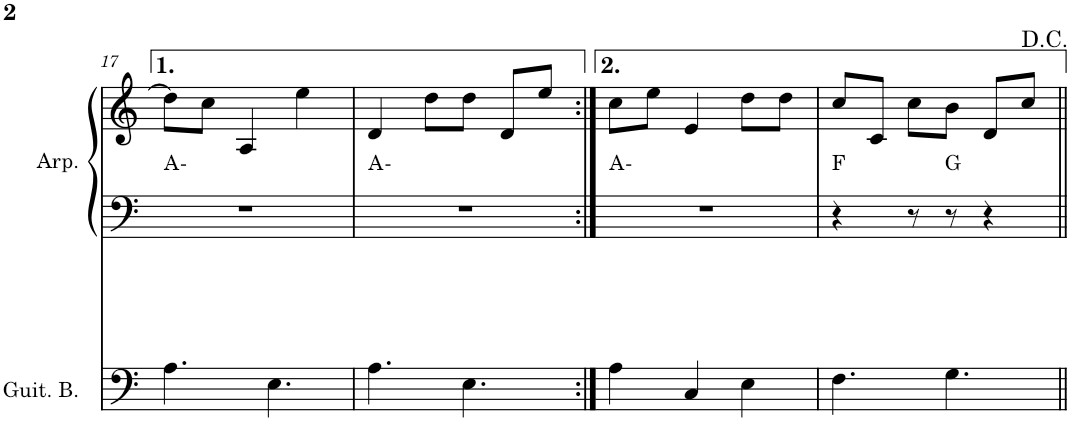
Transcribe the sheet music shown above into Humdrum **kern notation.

**kern	**kern	**kern	**harte
*part2	*part1	*part1	*part1
*staff3	*staff2	*staff1	*
*I"Bajo eléctrico	*I"Arpa	*	*
*	*I'Arp.	*	*
!!LO:PB:g=z
*clefF4	*clefF4	*clefG2	*
*Trd7c12	*	*	*
*k[]	*k[]	*k[]	*
*M3/4	*M3/4	*M3/4	*
=17	=17	=17	=17
4.A\	2.r	8dd\L]	A:min
.	.	8cc\J	.
.	.	4A/	.
4.E\	.	.	.
.	.	4ee\	.
=18	=18	=18	=18
4.A\	2.r	4d/	A:min
.	.	8dd\L	.
4.E\	.	8dd\J	.
.	.	8d/L	.
.	.	8ee/J	.
=19:|!	=19:|!	=19:|!	=19:|!
4A\	2.r	8cc\L	A:min
.	.	8ee\J	.
4C/	.	4e/	.
4E\	.	8dd\L	.
.	.	8dd\J	.
=20	=20	=20	=20
4.F\	4r	8cc/L	F:maj
.	.	8c/J	.
.	8r	8cc\L	.
4.G\	8r	8b\J	G:maj
.	4r	8d/L	.
.	.	8cc/J	.
=||	=||	=||	=||
*-	*-	*-	*-
